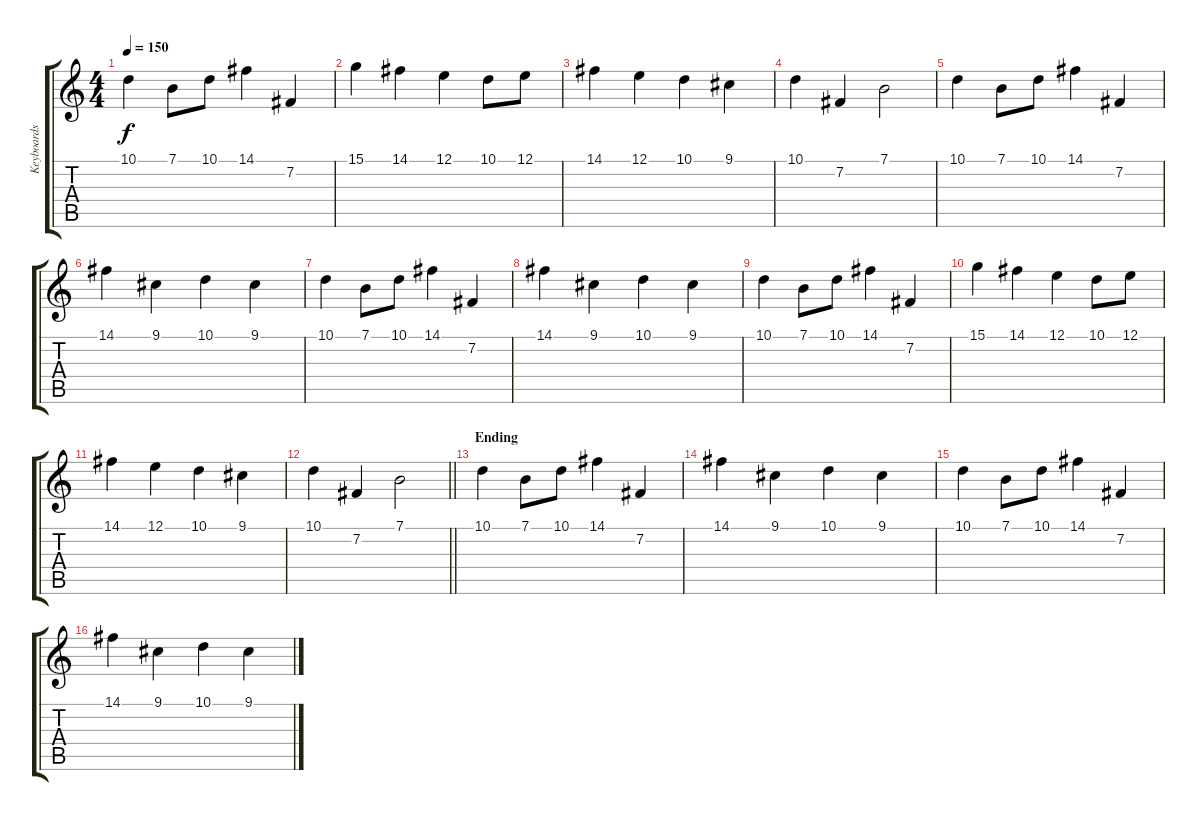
\track ("Keyboards" "Keyboards") {instrument churchorgan}
\staff {score tabs}
\tuning (E4 B3 G3 D3 A2 E2) {hide}
\ts (4 4)
\tempo 150
\clef g2
\ks c
10.1.4{dy f} 7.1.8 10.1.8 14.1.4 7.2.4 |
15.1.4 14.1.4 12.1.4 10.1.8 12.1.8 |
14.1.4 12.1.4 10.1.4 9.1.4 |
10.1.4 7.2.4 7.1.2 |
10.1.4 7.1.8 10.1.8 14.1.4 7.2.4 |
14.1.4 9.1.4 10.1.4 9.1.4 |
10.1.4 7.1.8 10.1.8 14.1.4 7.2.4 |
14.1.4 9.1.4 10.1.4 9.1.4 |
10.1.4 7.1.8 10.1.8 14.1.4 7.2.4 |
15.1.4 14.1.4 12.1.4 10.1.8 12.1.8 |
14.1.4 12.1.4 10.1.4 9.1.4 |
\barLineRight lightlight
10.1.4 7.2.4 7.1.2 |
\section ("" "Ending")
10.1.4 7.1.8 10.1.8 14.1.4 7.2.4 |
14.1.4 9.1.4 10.1.4 9.1.4 |
10.1.4 7.1.8 10.1.8 14.1.4 7.2.4 |
14.1.4 9.1.4 10.1.4 9.1.4
